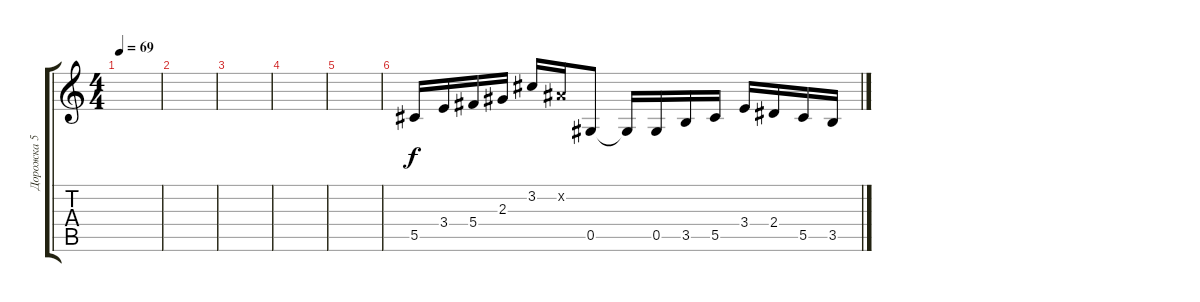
\track ("Дорожка 5" "Дорожка 5") {instrument distortionguitar}
\staff {score tabs}
\tuning (Eb4 Bb3 Gb3 Db3 Ab2 Eb2) {hide}
\ts (4 4)
\tempo 69
\clef g2
\ks c
|
|
|
|
|
5.5.16 3.4.16 5.4.16 2.3.16 3.2.16 0.2{x}.16 0.5.8 0.5{t}.16 0.5.16 3.5.16 5.5.16 3.4.16 2.4.16 5.5.16 3.5.16
